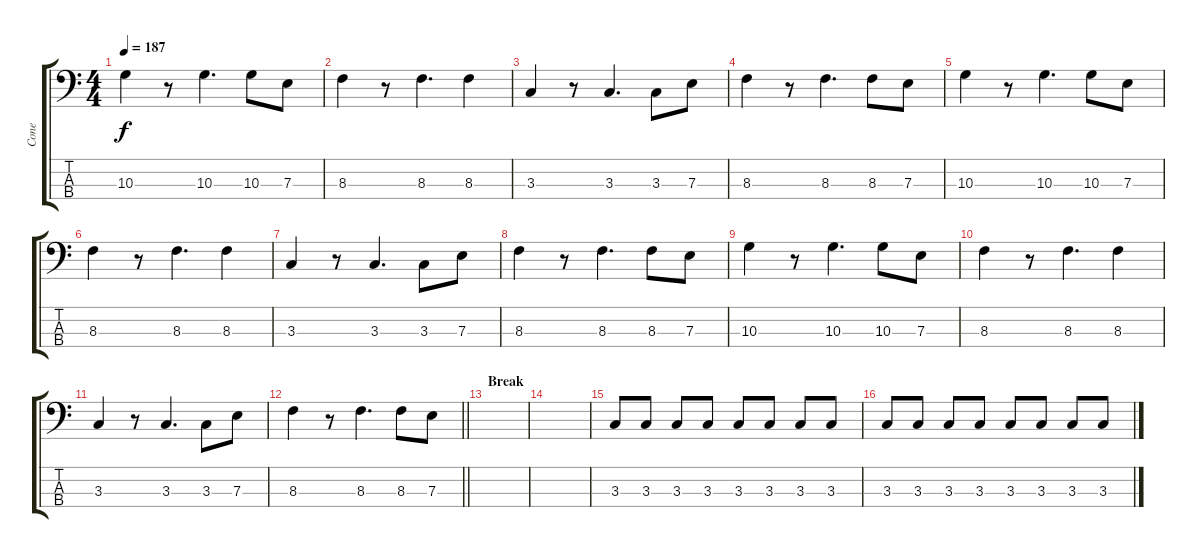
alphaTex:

\track ("Cone" "Cone") {instrument electricbasspick}
\staff {score tabs}
\tuning (G2 D2 A1 E1) {hide}
\ts (4 4)
\tempo 187
\clef f4
\ks c
10.3.4{dy f} r.8 10.3.4{d} 10.3.8 7.3.8 |
8.3.4 r.8 8.3.4{d} 8.3.4 |
3.3.4 r.8 3.3.4{d} 3.3.8 7.3.8 |
8.3.4 r.8 8.3.4{d} 8.3.8 7.3.8 |
10.3.4 r.8 10.3.4{d} 10.3.8 7.3.8 |
8.3.4 r.8 8.3.4{d} 8.3.4 |
3.3.4 r.8 3.3.4{d} 3.3.8 7.3.8 |
8.3.4 r.8 8.3.4{d} 8.3.8 7.3.8 |
10.3.4 r.8 10.3.4{d} 10.3.8 7.3.8 |
8.3.4 r.8 8.3.4{d} 8.3.4 |
3.3.4 r.8 3.3.4{d} 3.3.8 7.3.8 |
\barLineRight lightlight
8.3.4 r.8 8.3.4{d} 8.3.8 7.3.8 |
\section ("" "Break")
|
|
3.3.8 3.3.8 3.3.8 3.3.8 3.3.8 3.3.8 3.3.8 3.3.8 |
3.3.8 3.3.8 3.3.8 3.3.8 3.3.8 3.3.8 3.3.8 3.3.8
